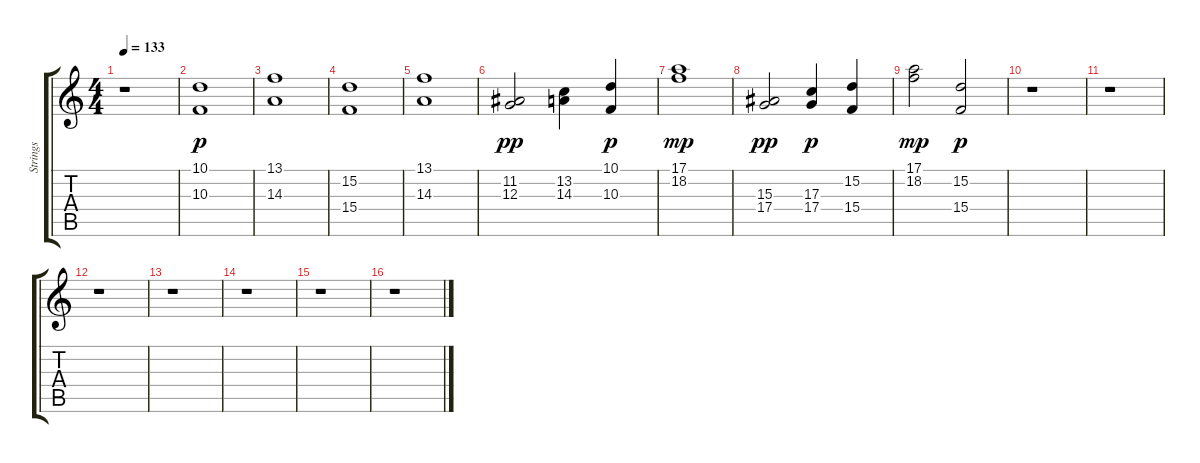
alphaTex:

\track ("Strings " "Strings ") {instrument stringensemble1}
\staff {score tabs}
\tuning (E4 B3 G3 D3 A2 E2) {hide}
\ts (4 4)
\tempo 133
\clef g2
\ks c
r.1{dy mp} |
(10.1 10.3).1{dy p} |
(13.1 14.3).1 |
(15.2 15.4).1 |
(13.1 14.3).1 |
(11.2 12.3).2{dy pp} (13.2 14.3).4 (10.1 10.3).4{dy p} |
(17.1 18.2).1{dy mp} |
(15.3 17.4).2{dy pp} (17.3 17.4).4{dy p} (15.2 15.4).4 |
(17.1 18.2).2{dy mp} (15.2 15.4).2{dy p} |
r.1 |
r.1 |
r.1 |
r.1 |
r.1 |
r.1 |
r.1
